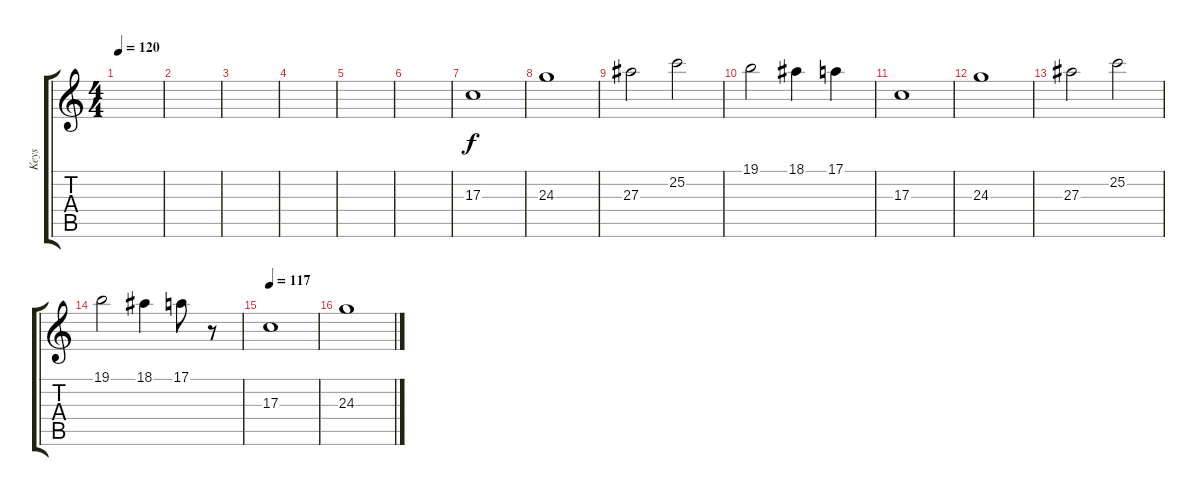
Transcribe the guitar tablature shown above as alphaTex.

\track ("Keys" "Keys") {instrument stringensemble1}
\staff {score tabs}
\tuning (E4 B3 G3 D3 A2 D2) {hide}
\ts (4 4)
\tempo 120
\clef g2
\ks c
|
|
|
|
|
|
17.3.1 |
24.3.1 |
27.3.2 25.2.2 |
19.1.2 18.1.4 17.1.4 |
17.3.1 |
24.3.1 |
27.3.2 25.2.2 |
19.1.2 18.1.4 17.1.8 r.8 |
\tempo 117
17.3.1 |
24.3.1
